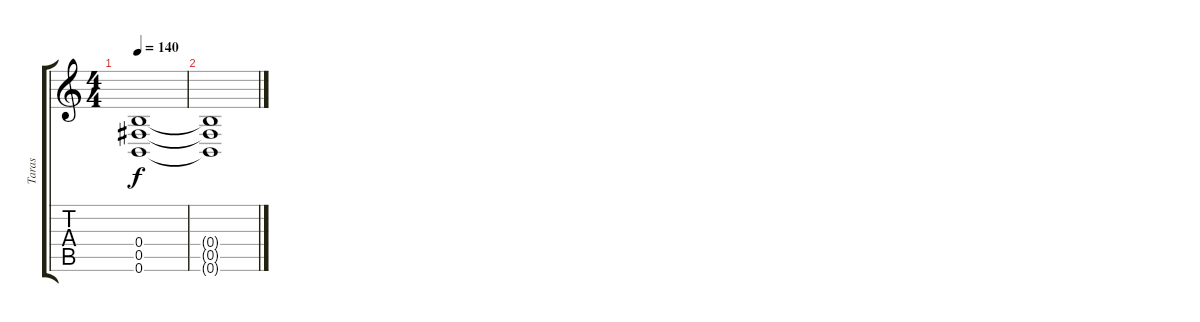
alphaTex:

\track ("Taras" "Taras") {instrument distortionguitar}
\staff {score tabs}
\tuning (Db4 Ab3 E3 B2 Gb2 B1) {hide}
\ts (4 4)
\tempo 140
\clef g2
\ks c
(0.4 0.5 0.6).1{dy f} |
(0.4{t} 0.5{t} 0.6{t}).1
